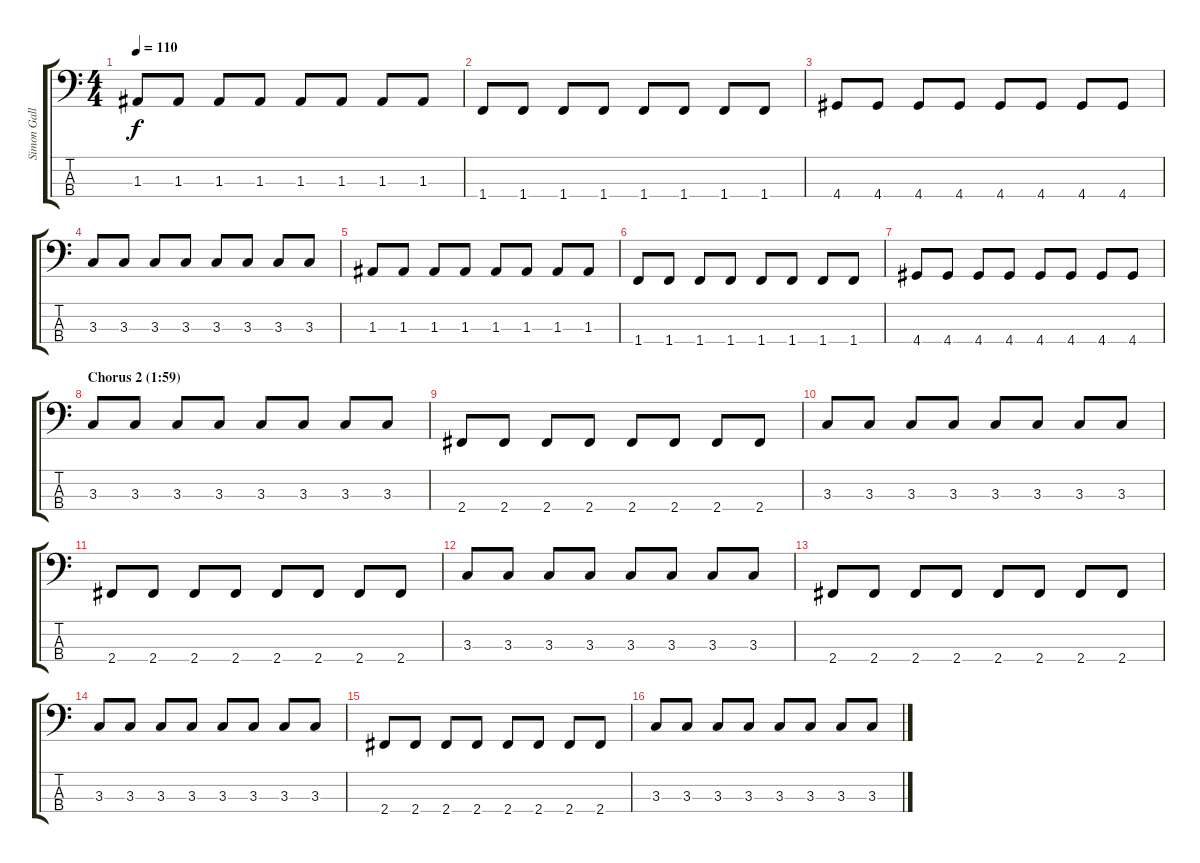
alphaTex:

\track ("Simon Gallup (bass)" "Simon Gall") {instrument electricbasspick}
\staff {score tabs}
\tuning (G2 D2 A1 E1) {hide}
\ts (4 4)
\tempo 110
\clef f4
\ks c
1.3.8{dy f} 1.3.8 1.3.8 1.3.8 1.3.8 1.3.8 1.3.8 1.3.8 |
1.4.8 1.4.8 1.4.8 1.4.8 1.4.8 1.4.8 1.4.8 1.4.8 |
4.4.8 4.4.8 4.4.8 4.4.8 4.4.8 4.4.8 4.4.8 4.4.8 |
3.3.8 3.3.8 3.3.8 3.3.8 3.3.8 3.3.8 3.3.8 3.3.8 |
1.3.8 1.3.8 1.3.8 1.3.8 1.3.8 1.3.8 1.3.8 1.3.8 |
1.4.8 1.4.8 1.4.8 1.4.8 1.4.8 1.4.8 1.4.8 1.4.8 |
4.4.8 4.4.8 4.4.8 4.4.8 4.4.8 4.4.8 4.4.8 4.4.8 |
\section ("" "Chorus 2 (1:59)")
3.3.8 3.3.8 3.3.8 3.3.8 3.3.8 3.3.8 3.3.8 3.3.8 |
2.4.8 2.4.8 2.4.8 2.4.8 2.4.8 2.4.8 2.4.8 2.4.8 |
3.3.8 3.3.8 3.3.8 3.3.8 3.3.8 3.3.8 3.3.8 3.3.8 |
2.4.8 2.4.8 2.4.8 2.4.8 2.4.8 2.4.8 2.4.8 2.4.8 |
3.3.8 3.3.8 3.3.8 3.3.8 3.3.8 3.3.8 3.3.8 3.3.8 |
2.4.8 2.4.8 2.4.8 2.4.8 2.4.8 2.4.8 2.4.8 2.4.8 |
3.3.8 3.3.8 3.3.8 3.3.8 3.3.8 3.3.8 3.3.8 3.3.8 |
2.4.8 2.4.8 2.4.8 2.4.8 2.4.8 2.4.8 2.4.8 2.4.8 |
3.3.8 3.3.8 3.3.8 3.3.8 3.3.8 3.3.8 3.3.8 3.3.8
